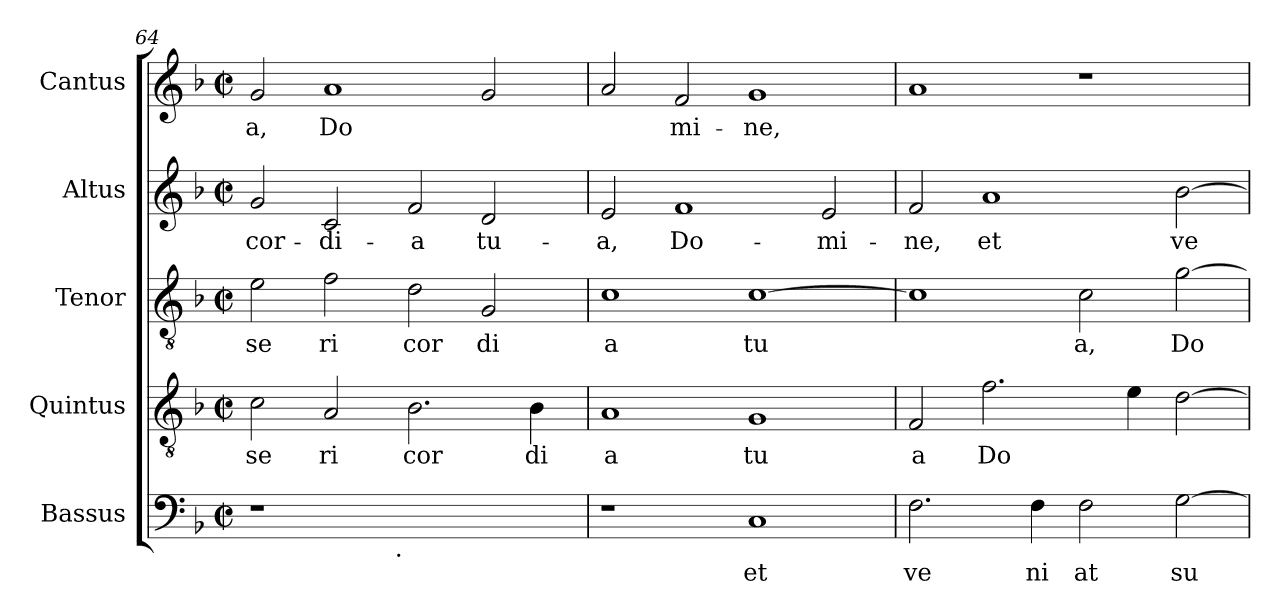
**kern	**text	**kern	**text	**kern	**text	**kern	**text	**kern	**text
*part5	*part5	*part4	*part4	*part3	*part3	*part2	*part2	*part1	*part1
*staff5	*staff5	*staff4	*staff4	*staff3	*staff3	*staff2	*staff2	*staff1	*staff1
*I"Bassus	*	*I"Quintus	*	*I"Tenor	*	*I"Altus	*	*I"Cantus	*
*clefF4	*	*clefGv2	*	*clefGv2	*	*clefG2	*	*clefG2	*
*k[b-]	*	*k[b-]	*	*k[b-]	*	*k[b-]	*	*k[b-]	*
*F:	*	*F:	*	*F:	*	*F:	*	*F:	*
*M2/2	*	*M2/2	*	*M2/2	*	*M2/2	*	*M2/2	*
*met(c|)	*	*met(c|)	*	*met(c|)	*	*met(c|)	*	*met(c|)	*
=64	=64	=64	=64	=64	=64	=64	=64	=64	=64
!	!	!	!LO:LY:b:cj	!	!LO:LY:b:cj	!	!LO:LY:b:cj	!	!LO:LY:b:cj
*^	*	*	*	*	*	*	*	*	*
1r	2ryy	.	2c\	se	2e\	se	2g/	-cor-	2g/	-a,
!	!	!	!	!LO:LY:b:cj	!	!LO:LY:b:cj	!	!LO:LY:b:cj	!	!LO:LY:b:cj
.	4...ryy	.	2A/	ri	2f\	ri	2c/	-di-	1a	Do-
!	!LO:TX:b:t=.	!	!	!	!	!	!	!	!	!
.	1ryy	.	.	.	.	.	.	.	.	.
!	!	!	!	!LO:LY:b:cj	!	!LO:LY:b:cj	!	!LO:LY:b:cj	!	!
1ryy	.	.	2.B-\	cor	2d\	cor	2f/	-a	.	.
!	!	!	!	!	!	!LO:LY:b:cj	!	!LO:LY:b:cj	!	!LO:LY:b:cj
.	.	.	.	.	2G/	di	2d/	tu-	2g/	--
!	!	!	!	!LO:LY:b:cj	!	!	!	!	!	!
.	.	.	4B-\	di	.	.	.	.	.	.
.	32ryy	.	.	.	.	.	.	.	.	.
=65	=65	=65	=65	=65	=65	=65	=65	=65	=65	=65
!	!	!	!	!LO:LY:b:cj	!	!LO:LY:b:cj	!	!LO:LY:b:cj	!	!LO:LY:b:cj
*v	*v	*	*	*	*	*	*	*	*	*
1r	.	1A	a	1c	a	2e/	-a,	2a/	--
!	!	!	!	!	!	!	!LO:LY:b:cj	!	!LO:LY:b:cj
.	.	.	.	.	.	1f	Do-	2f/	-mi-
!	!LO:LY:b:cj	!	!LO:LY:b:cj	!	!LO:LY:b:cj	!	!	!	!LO:LY:b:cj
1C	et	1G	tu	[>1c	tu	.	.	1g	-ne,
!	!	!	!	!	!	!	!LO:LY:b:cj	!	!
.	.	.	.	.	.	2e/	-mi-	.	.
=66	=66	=66	=66	=66	=66	=66	=66	=66	=66
!	!LO:LY:b:cj	!	!LO:LY:b:cj	!	!LO:LY:b:cj	!	!LO:LY:b:cj	!	!LO:LY:b:cj
2.F\	ve	2F/	a	1c]	.	2f/	-ne,	1a	.
!	!	!	!LO:LY:b:cj	!	!	!	!LO:LY:b:cj	!	!
.	.	2.f\	Do	.	.	1a	et	.	.
!	!LO:LY:b:cj	!	!	!	!	!	!	!	!
4F\	ni	.	.	.	.	.	.	.	.
!	!LO:LY:b:cj	!	!	!	!LO:LY:b:cj	!	!	!	!
2F\	at	.	.	2c\	a,	.	.	1r	.
!	!	!	!LO:LY:b:cj	!	!	!	!	!	!
.	.	4e\	.	.	.	.	.	.	.
!	!LO:LY:b:cj	!	!LO:LY:b:cj	!	!LO:LY:b:cj	!	!LO:LY:b:cj	!	!
[>2G\	su	[>2d\	.	[>2g\	Do	[>2b-\	ve-	.	.
=	=	=	=	=	=	=	=	=	=
*-	*-	*-	*-	*-	*-	*-	*-	*-	*-
